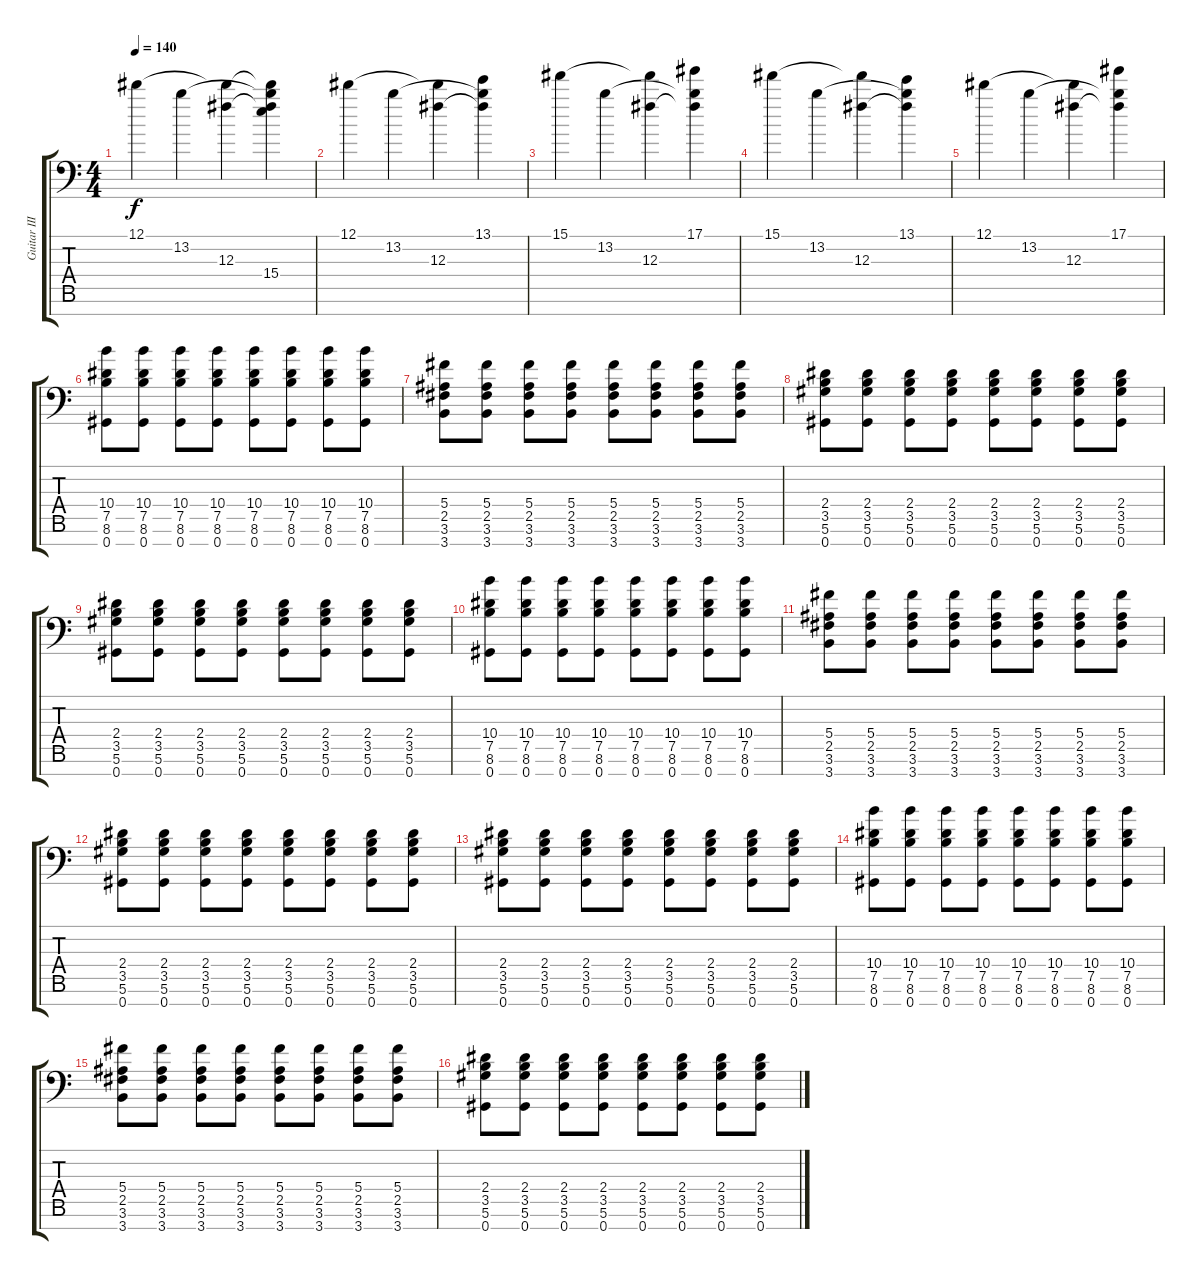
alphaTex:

\track ("Guitar III" "Guitar III") {instrument distortionguitar}
\staff {score tabs}
\tuning (Eb4 Bb3 Gb3 Db3 Ab2 Eb2 Ab1) {hide}
\ts (4 4)
\tempo 140
\clef f4
\ks c
12.1.4{dy f} 13.2.4 (12.1{t} 12.3).4 (12.1{t} 13.2{t} 12.3{t} 15.4).4 |
12.1.4 13.2.4 (12.1{t} 12.3).4 (13.1 13.2{t} 12.3{t}).4 |
15.1.4 13.2.4 (15.1{t} 12.3).4 (17.1 13.2{t} 12.3{t}).4 |
15.1.4 13.2.4 (15.1{t} 12.3).4 (13.1 13.2{t} 12.3{t}).4 |
12.1.4 13.2.4 (12.1{t} 12.3).4 (17.1 13.2{t} 12.3{t}).4 |
(10.4 7.5 8.6 0.7).8 (10.4 7.5 8.6 0.7).8 (10.4 7.5 8.6 0.7).8 (10.4 7.5 8.6 0.7).8 (10.4 7.5 8.6 0.7).8 (10.4 7.5 8.6 0.7).8 (10.4 7.5 8.6 0.7).8 (10.4 7.5 8.6 0.7).8 |
(5.4 2.5 3.6 3.7).8 (5.4 2.5 3.6 3.7).8 (5.4 2.5 3.6 3.7).8 (5.4 2.5 3.6 3.7).8 (5.4 2.5 3.6 3.7).8 (5.4 2.5 3.6 3.7).8 (5.4 2.5 3.6 3.7).8 (5.4 2.5 3.6 3.7).8 |
(2.4 3.5 5.6 0.7).8 (2.4 3.5 5.6 0.7).8 (2.4 3.5 5.6 0.7).8 (2.4 3.5 5.6 0.7).8 (2.4 3.5 5.6 0.7).8 (2.4 3.5 5.6 0.7).8 (2.4 3.5 5.6 0.7).8 (2.4 3.5 5.6 0.7).8 |
(2.4 3.5 5.6 0.7).8 (2.4 3.5 5.6 0.7).8 (2.4 3.5 5.6 0.7).8 (2.4 3.5 5.6 0.7).8 (2.4 3.5 5.6 0.7).8 (2.4 3.5 5.6 0.7).8 (2.4 3.5 5.6 0.7).8 (2.4 3.5 5.6 0.7).8 |
(10.4 7.5 8.6 0.7).8 (10.4 7.5 8.6 0.7).8 (10.4 7.5 8.6 0.7).8 (10.4 7.5 8.6 0.7).8 (10.4 7.5 8.6 0.7).8 (10.4 7.5 8.6 0.7).8 (10.4 7.5 8.6 0.7).8 (10.4 7.5 8.6 0.7).8 |
(5.4 2.5 3.6 3.7).8 (5.4 2.5 3.6 3.7).8 (5.4 2.5 3.6 3.7).8 (5.4 2.5 3.6 3.7).8 (5.4 2.5 3.6 3.7).8 (5.4 2.5 3.6 3.7).8 (5.4 2.5 3.6 3.7).8 (5.4 2.5 3.6 3.7).8 |
(2.4 3.5 5.6 0.7).8 (2.4 3.5 5.6 0.7).8 (2.4 3.5 5.6 0.7).8 (2.4 3.5 5.6 0.7).8 (2.4 3.5 5.6 0.7).8 (2.4 3.5 5.6 0.7).8 (2.4 3.5 5.6 0.7).8 (2.4 3.5 5.6 0.7).8 |
(2.4 3.5 5.6 0.7).8 (2.4 3.5 5.6 0.7).8 (2.4 3.5 5.6 0.7).8 (2.4 3.5 5.6 0.7).8 (2.4 3.5 5.6 0.7).8 (2.4 3.5 5.6 0.7).8 (2.4 3.5 5.6 0.7).8 (2.4 3.5 5.6 0.7).8 |
(10.4 7.5 8.6 0.7).8 (10.4 7.5 8.6 0.7).8 (10.4 7.5 8.6 0.7).8 (10.4 7.5 8.6 0.7).8 (10.4 7.5 8.6 0.7).8 (10.4 7.5 8.6 0.7).8 (10.4 7.5 8.6 0.7).8 (10.4 7.5 8.6 0.7).8 |
(5.4 2.5 3.6 3.7).8 (5.4 2.5 3.6 3.7).8 (5.4 2.5 3.6 3.7).8 (5.4 2.5 3.6 3.7).8 (5.4 2.5 3.6 3.7).8 (5.4 2.5 3.6 3.7).8 (5.4 2.5 3.6 3.7).8 (5.4 2.5 3.6 3.7).8 |
(2.4 3.5 5.6 0.7).8 (2.4 3.5 5.6 0.7).8 (2.4 3.5 5.6 0.7).8 (2.4 3.5 5.6 0.7).8 (2.4 3.5 5.6 0.7).8 (2.4 3.5 5.6 0.7).8 (2.4 3.5 5.6 0.7).8 (2.4 3.5 5.6 0.7).8
